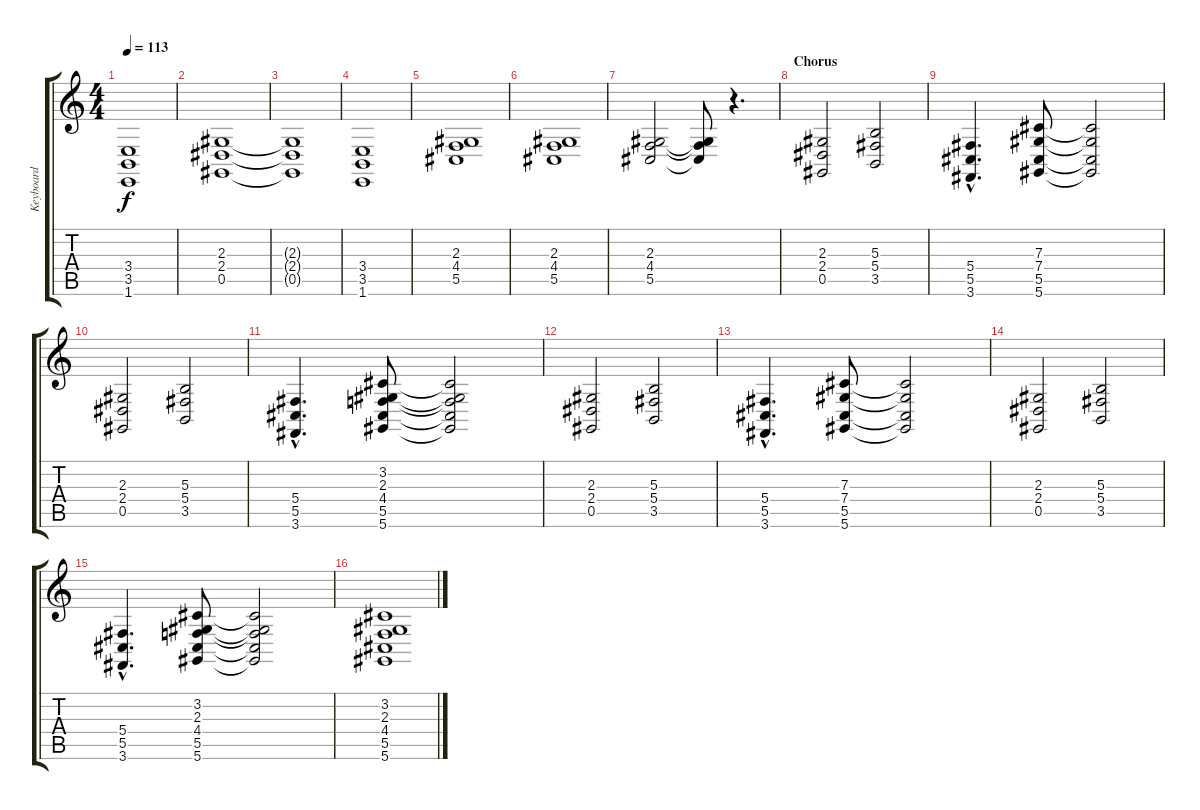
\track ("Keyboard" "Keyboard") {instrument pad2warm}
\staff {score tabs}
\tuning (Eb4 Bb3 Gb3 Db3 Ab2 Eb2) {hide}
\ts (4 4)
\tempo 113
\clef g2
\ks c
(3.4{t} 3.5{t} 1.6{t}).1{dy f} |
(2.3 2.4 0.5).1 |
(2.3{t} 2.4{t} 0.5{t}).1 |
(3.4 3.5 1.6).1 |
(2.3 4.4 5.5).1 |
(2.3 4.4 5.5).1 |
(2.3 4.4 5.5).2{volume 16} (2.3{t} 4.4{t} 5.5{t}).8 r.4{d} |
\section ("" "Chorus")
(2.3 2.4 0.5).2{volume 8} (5.3 5.4 3.5).2 |
(5.4{hac} 5.5{hac} 3.6{hac}).4{d} (7.3 7.4 5.5 5.6).8 (7.3{t} 7.4{t} 5.5{t} 5.6{t}).2 |
(2.3 2.4 0.5).2 (5.3 5.4 3.5).2 |
(5.4{hac} 5.5{hac} 3.6{hac}).4{d} (3.2 2.3 4.4 5.5 5.6).8 (3.2{t} 2.3{t} 4.4{t} 5.5{t} 5.6{t}).2 |
(2.3 2.4 0.5).2{volume 8} (5.3 5.4 3.5).2 |
(5.4{hac} 5.5{hac} 3.6{hac}).4{d} (7.3 7.4 5.5 5.6).8 (7.3{t} 7.4{t} 5.5{t} 5.6{t}).2 |
(2.3 2.4 0.5).2 (5.3 5.4 3.5).2 |
(5.4{hac} 5.5{hac} 3.6{hac}).4{d} (3.2 2.3 4.4 5.5 5.6).8 (3.2{t} 2.3{t} 4.4{t} 5.5{t} 5.6{t}).2 |
(3.2 2.3 4.4 5.5 5.6).1
